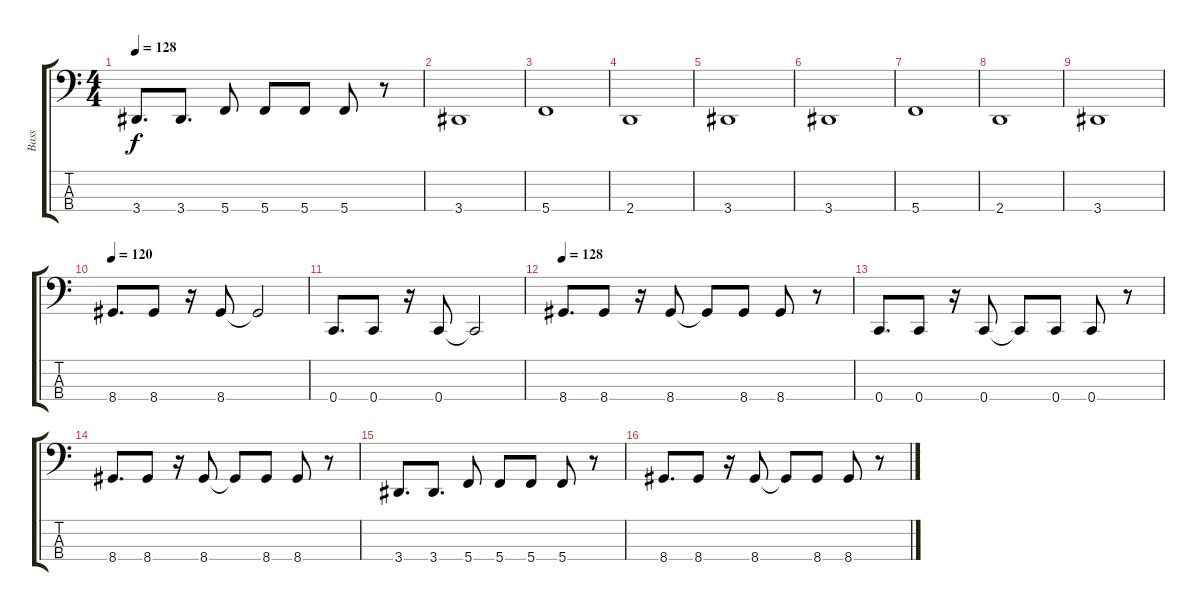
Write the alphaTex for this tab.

\track ("Bass" "Bass") {instrument electricbasspick}
\staff {score tabs}
\tuning (F2 C2 G1 C1) {hide}
\ts (4 4)
\tempo 128
\clef f4
\ks c
3.4.8{d dy f} 3.4.8{d} 5.4.8 5.4.8 5.4.8 5.4.8 r.8 |
3.4.1 |
5.4.1 |
2.4.1 |
3.4.1 |
3.4.1 |
5.4.1 |
2.4.1 |
3.4.1 |
\tempo 120
8.4.8{d} 8.4.8 r.16 8.4.8 8.4{t}.2 |
0.4.8{d} 0.4.8 r.16 0.4.8 0.4{t}.2 |
\tempo 128
8.4.8{d} 8.4.8 r.16 8.4.8 8.4{t}.8 8.4.8 8.4.8 r.8 |
0.4.8{d} 0.4.8 r.16 0.4.8 0.4{t}.8 0.4.8 0.4.8 r.8 |
8.4.8{d} 8.4.8 r.16 8.4.8 8.4{t}.8 8.4.8 8.4.8 r.8 |
3.4.8{d} 3.4.8{d} 5.4.8 5.4.8 5.4.8 5.4.8 r.8 |
8.4.8{d} 8.4.8 r.16 8.4.8 8.4{t}.8 8.4.8 8.4.8 r.8
